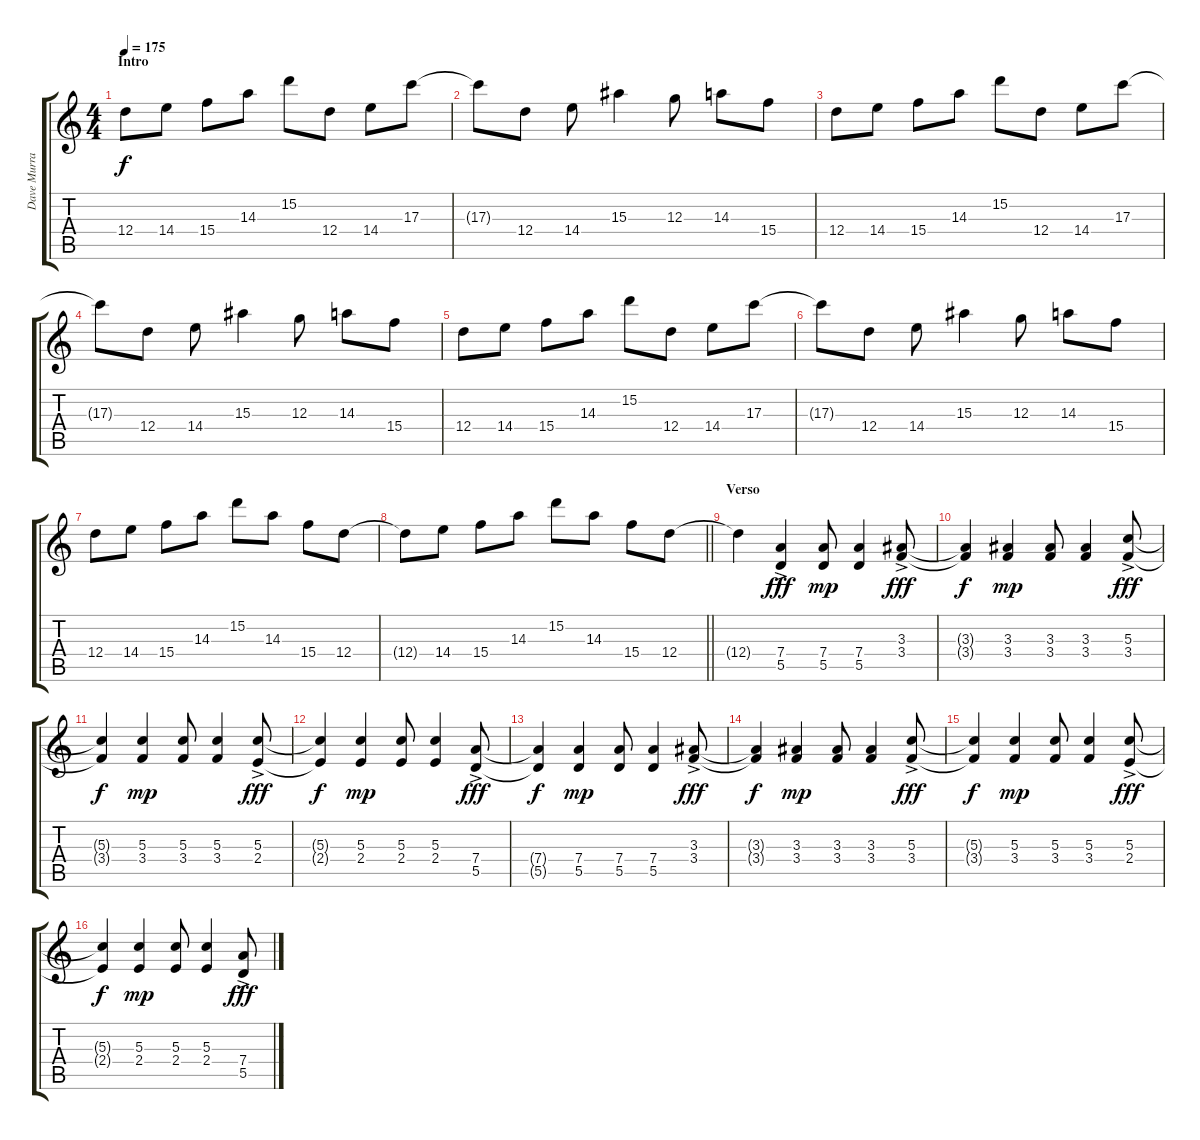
\track ("Dave Murray" "Dave Murra") {instrument overdrivenguitar}
\staff {score tabs}
\tuning (E4 B3 G3 D3 A2 E2) {hide}
\ts (4 4)
\section ("" "Intro")
\tempo 175
\clef g2
\ks c
12.4.8{dy f instrument overdrivenguitar} 14.4.8 15.4.8 14.3.8 15.2.8 12.4.8 14.4.8 17.3.8 |
17.3{t}.8 12.4.8 14.4.8 15.3.4 12.3.8 14.3.8 15.4.8 |
12.4.8 14.4.8 15.4.8 14.3.8 15.2.8 12.4.8 14.4.8 17.3.8 |
17.3{t}.8 12.4.8 14.4.8 15.3.4 12.3.8 14.3.8 15.4.8 |
12.4.8 14.4.8 15.4.8 14.3.8 15.2.8 12.4.8 14.4.8 17.3.8 |
17.3{t}.8 12.4.8 14.4.8 15.3.4 12.3.8 14.3.8 15.4.8 |
12.4.8 14.4.8 15.4.8 14.3.8 15.2.8 14.3.8 15.4.8 12.4.8 |
\barLineRight lightlight
12.4{t}.8 14.4.8 15.4.8 14.3.8 15.2.8 14.3.8 15.4.8 12.4.8 |
\section ("" "Verso")
12.4{t}.4 (7.4{ac} 5.5{ac}).4{dy fff} (7.4 5.5).8{dy mp} (7.4 5.5).4 (3.3{ac} 3.4{ac}).8{dy fff} |
(3.3{t} 3.4{t}).4{dy f} (3.3 3.4).4{dy mp} (3.3 3.4).8 (3.3 3.4).4 (5.3{ac} 3.4{ac}).8{dy fff} |
(5.3{t} 3.4{t}).4{dy f} (5.3 3.4).4{dy mp} (5.3 3.4).8 (5.3 3.4).4 (5.3{ac} 2.4{ac}).8{dy fff} |
(5.3{t} 2.4{t}).4{dy f} (5.3 2.4).4{dy mp} (5.3 2.4).8 (5.3 2.4).4 (7.4{ac} 5.5{ac}).8{dy fff} |
(7.4{t} 5.5{t}).4{dy f} (7.4 5.5).4{dy mp} (7.4 5.5).8 (7.4 5.5).4 (3.3{ac} 3.4{ac}).8{dy fff} |
(3.3{t} 3.4{t}).4{dy f} (3.3 3.4).4{dy mp} (3.3 3.4).8 (3.3 3.4).4 (5.3{ac} 3.4{ac}).8{dy fff} |
(5.3{t} 3.4{t}).4{dy f} (5.3 3.4).4{dy mp} (5.3 3.4).8 (5.3 3.4).4 (5.3{ac} 2.4{ac}).8{dy fff} |
(5.3{t} 2.4{t}).4{dy f} (5.3 2.4).4{dy mp} (5.3 2.4).8 (5.3 2.4).4 (7.4{ac} 5.5{ac}).8{dy fff}
